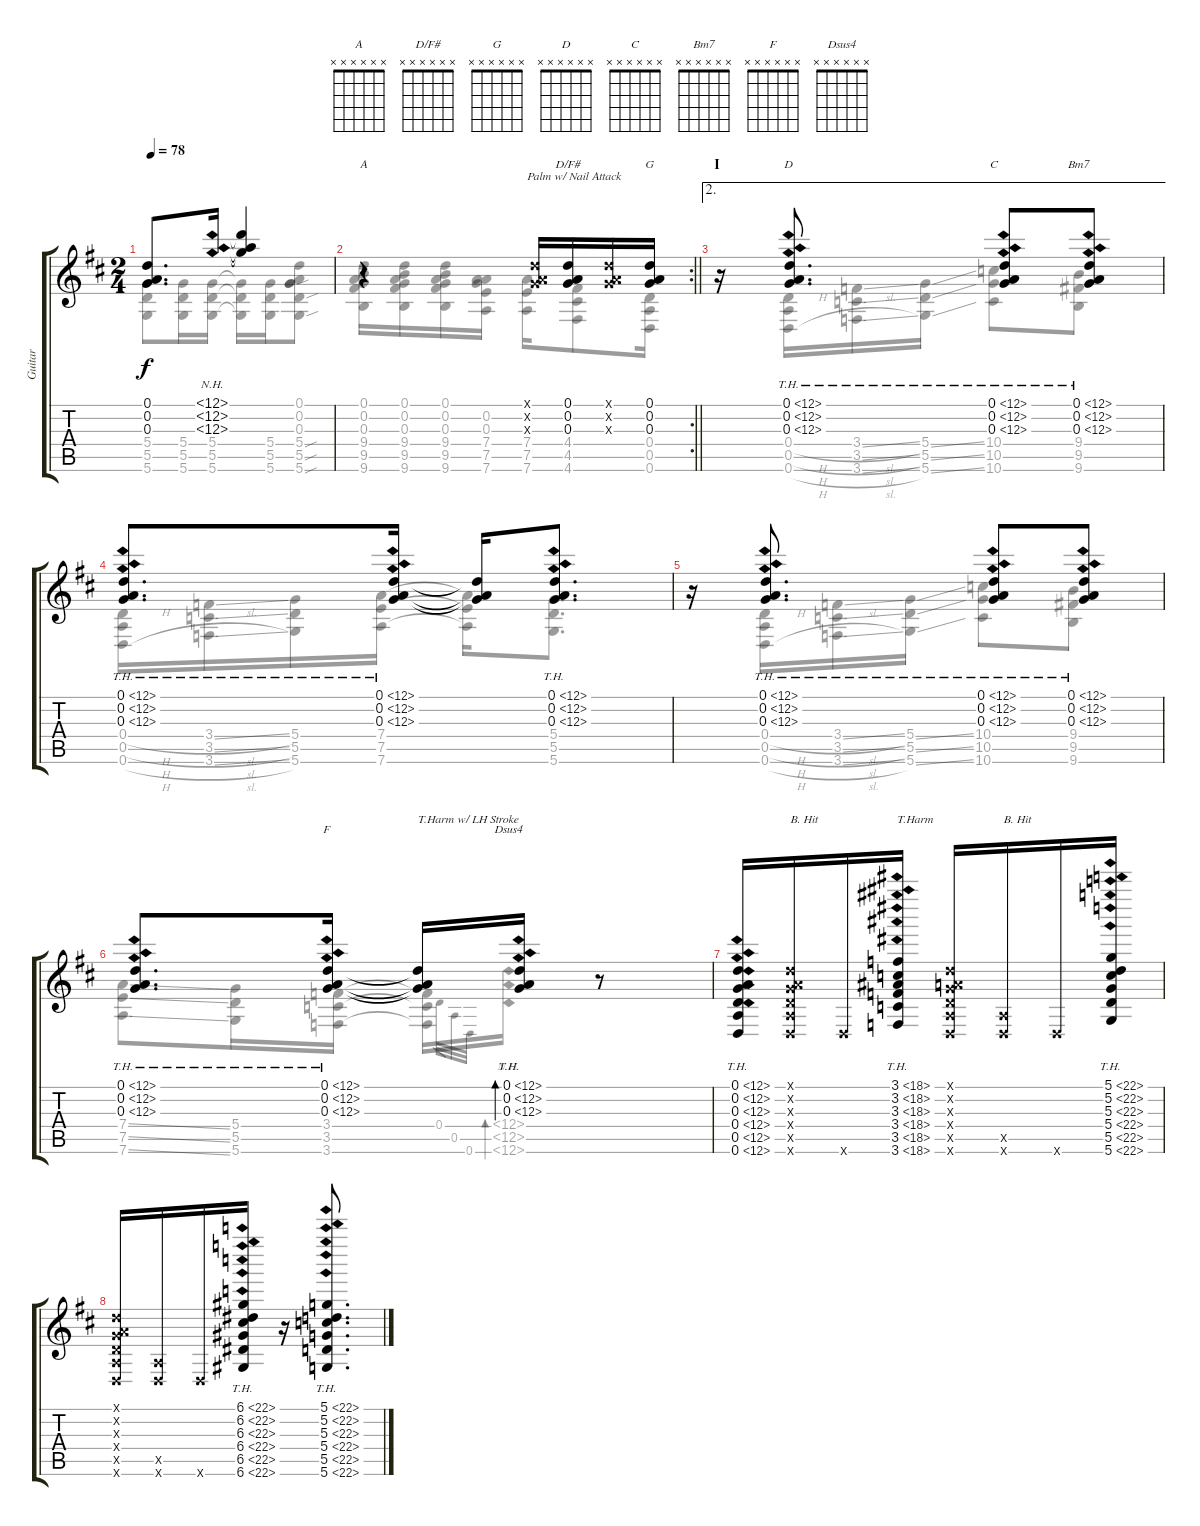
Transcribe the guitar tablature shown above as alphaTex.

\track ("Guitar" "Guitar") {instrument acousticguitarsteel}
\staff {score tabs}
\tuning (D4 A3 G3 D3 A2 D2) {hide}
\chord ("A" x x x x x x)
\chord ("D/F#" x x x x x x)
\chord ("G" x x x x x x)
\chord ("D" x x x x x x)
\chord ("C" x x x x x x)
\chord ("Bm7" x x x x x x)
\chord ("F" x x x x x x)
\chord ("Dsus4" x x x x x x)
\voice
\ts (2 4)
\tempo 78
\clef g2
\ks d
(0.1{t} 0.2{t} 0.3{t}).8{d dy f} (12.1{nh} 12.2{nh} 12.3{nh}).16 (12.1{t} 12.2{t} 12.3{t}).4 |
\rc 2
\barLineRight lightlight
r.4{ch "A"} (0.1{x} 0.2{x} 0.3{x}).16{txt "Palm w/ Nail Attack"} (0.1 0.2 0.3).16{ch "D/F#"} (0.1{x} 0.2{x} 0.3{x}).16 (0.1 0.2 0.3).16{ch "G"} |
\ae 2
\section ("" "I")
r.16 (0.1{th 12} 0.2{th 12} 0.3{th 12}).8{d ch "D"} (0.1{th 12} 0.2{th 12} 0.3{th 12}).8{ch "C"} (0.1{th 12} 0.2{th 12} 0.3{th 12}).8{ch "Bm7"} |
(0.1{th 12} 0.2{th 12} 0.3{th 12}).8{d} (0.1{th 12} 0.2{th 12} 0.3{th 12}).16 (0.1{t} 0.2{t} 0.3{t}).16 (0.1{th 12} 0.2{th 12} 0.3{th 12}).8{d} |
r.16 (0.1{th 12} 0.2{th 12} 0.3{th 12}).8{d} (0.1{th 12} 0.2{th 12} 0.3{th 12}).8 (0.1{th 12} 0.2{th 12} 0.3{th 12}).8 |
(0.1{th 12} 0.2{th 12} 0.3{th 12}).8{d} (0.1{th 12} 0.2{th 12} 0.3{th 12}).16{ch "F"} (0.1{t} 0.2{t} 0.3{t}).16{txt "T.Harm w/ LH Stroke"} (0.1{th 12} 0.2{th 12} 0.3{th 12}).16{bd 240 ch "Dsus4"} r.8 |
(0.1{th 12} 0.2{th 12} 0.3{th 12} 0.4{th 12} 0.5{th 12} 0.6{th 12}).16 (0.1{x} 0.2{x} 0.3{x} 0.4{x} 0.5{x} 0.6{x}).16{txt "B. Hit"} 0.6{x}.16 (3.1{th 15} 3.2{th 15} 3.3{th 15} 3.4{th 15} 3.5{th 15} 3.6{th 15}).16{txt "T.Harm"} (0.1{x} 0.2{x} 0.3{x} 0.4{x} 0.5{x} 0.6{x}).16 (0.5{x} 0.6{x}).16{txt "B. Hit"} 0.6{x}.16 (5.1{th 17} 5.2{th 17} 5.3{th 17} 5.4{th 17} 5.5{th 17} 5.6{th 17}).16 |
(0.1{x} 0.2{x} 0.3{x} 0.4{x} 0.5{x} 0.6{x}).16 (0.5{x} 0.6{x}).16 0.6{x}.16 (6.1{th 16} 6.2{th 16} 6.3{th 16} 6.4{th 16} 6.5{th 16} 6.6{th 16}).16 r.16 (5.1{th 17} 5.2{th 17} 5.3{th 17} 5.4{th 17} 5.5{th 17} 5.6{th 17}).8{d}
\voice
\clef g2
\ottava regular
\simile none
\ks d
(5.4{t} 5.5{t} 5.6{t}).8{dy f} (5.4 5.5 5.6).16 (5.4 5.5 5.6).16 (5.4{t} 5.5{t} 5.6{t}).16 (5.4 5.5 5.6).16 (0.1 0.2 0.3 5.4{sou} 5.5{sou} 5.6{sou}).8 |
\barLineRight lightlight
(0.1 0.2 0.3 9.4 9.5 9.6).16 (0.1 0.2 0.3 9.4 9.5 9.6).16 (0.1 0.2 0.3 9.4 9.5 9.6).16 (0.2 0.3 7.4 7.5 7.6).16 (7.4 7.5 7.6).16 (4.4 4.5 4.6).8 (0.4 0.5 0.6).16 |
r.16 (0.4{h} 0.5{h} 0.6{h}).16 (3.4{sl} 3.5{sl} 3.6{sl}).16 (5.4{ss} 5.5{ss} 5.6{ss}).16 (10.4 10.5 10.6).8 (9.4 9.5 9.6).8 |
(0.4{h} 0.5{h} 0.6{h}).16 (3.4{sl} 3.5{sl} 3.6{sl}).16 (5.4 5.5 5.6).16 (7.4 7.5 7.6).16 (7.4{t} 7.5{t} 7.6{t}).16 (5.4 5.5 5.6).8{d} |
r.16 (0.4{h} 0.5{h} 0.6{h}).16 (3.4{sl} 3.5{sl} 3.6{sl}).16 (5.4{ss} 5.5{ss} 5.6{ss}).16 (10.4 10.5 10.6).8 (9.4 9.5 9.6).8 |
(7.4{ss} 7.5{ss} 7.6{ss}).8 (5.4 5.5 5.6).16 (3.4 3.5 3.6).16 (3.4{t} 3.5{t} 3.6{t}).16 0.4.32{gr} 0.5.32{gr} 0.6.32{gr} (12.4{nh} 12.5{nh} 12.6{nh}).16{bd 240} r.8 |
|
